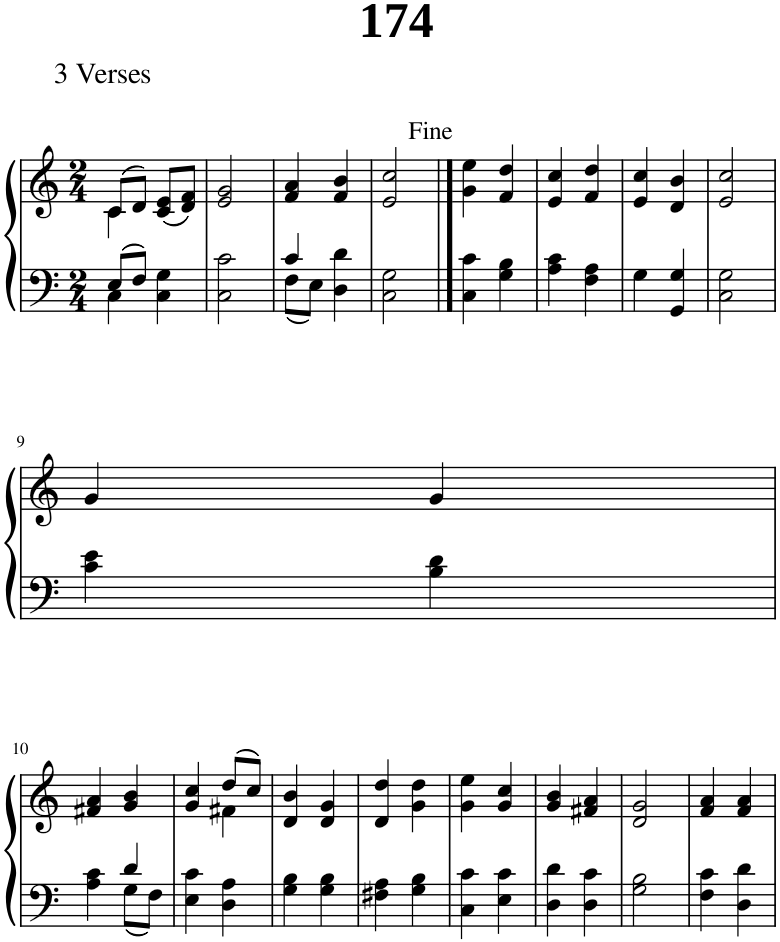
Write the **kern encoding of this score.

**kern	**kern
*part1	*part1
*staff2	*staff1
*I"Piano	*
*I'Pno.	*
*clefF4	*clefG2
*k[]	*k[]
*M2/4	*M2/4
=1	=1
*^	*^
8E/L	4C\	(8c/L	4c\
8F/J	.	8d/J)	.
4ryy	4C\ 4G\	(8c/ 8e/L	4ryy
.	.	8d/ 8f/J)	.
*v	*v	*	*
*	*v	*v
=2	=2
2C\ 2c\	2e/ 2g/
=3	=3
*^	*
4c/	8F\L	4f/ 4a/
.	8E\J	.
4ryy	4D\ 4d\	4f/ 4b/
*v	*v	*
=4	=4
2C\ 2G\	2e/ 2cc/
==5	==5
4C\ 4c\	4g\ 4ee\
4G\ 4B\	4f/ 4dd/
=6	=6
4A\ 4c\	4e/ 4cc/
4F\ 4A\	4f/ 4dd/
=7	=7
4G\	4e/ 4cc/
4GG/ 4G/	4d/ 4b/
=8	=8
2C\ 2G\	2e/ 2cc/
!!LO:LB:g=z
=9	=9
4c\ 4e\	4g/
4B\ 4d\	4g/
!!LO:LB:g=z
=10	=10
*^	*
4ryy	4A\ 4c\	4f#X/ 4a/
4d/	8G\L	4g/ 4b/
.	8F\J	.
*v	*v	*
=11	=11
*	*^
4E\ 4c\	4g/ 4cc/	4ryy
4D\ 4A\	(8dd/L	4f#X\
.	8cc/J)	.
*	*v	*v
=12	=12
4G\ 4B\	4d/ 4b/
4G\ 4B\	4d/ 4g/
=13	=13
4F#X\ 4A\	4d/ 4dd/
4G\ 4B\	4g\ 4dd\
=14	=14
4C\ 4c\	4g\ 4ee\
4E\ 4c\	4g/ 4cc/
=15	=15
4D\ 4d\	4g/ 4b/
4D\ 4c\	4f#X/ 4a/
=16	=16
2G\ 2B\	2d/ 2g/
=17	=17
4F\ 4c\	4f/ 4a/
4D\ 4d\	4f/ 4a/
=	=
*-	*-
